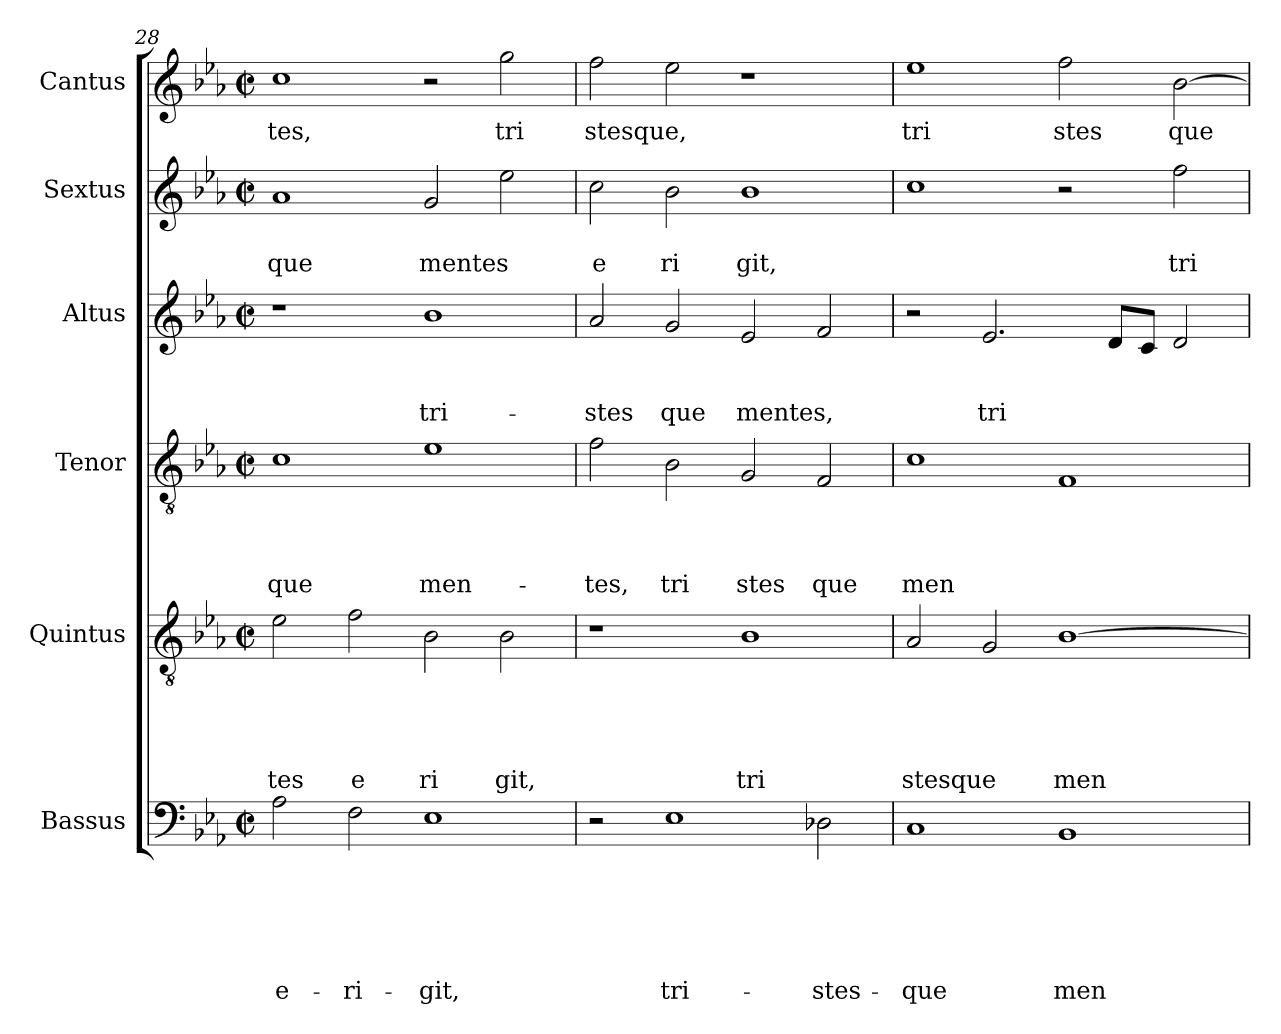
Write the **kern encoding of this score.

**kern	**text	**text	**text	**text	**text	**text	**kern	**text	**text	**text	**text	**text	**kern	**text	**text	**text	**text	**kern	**text	**text	**text	**kern	**text	**text	**kern	**text
*part6	*part6	*part6	*part6	*part6	*part6	*part6	*part5	*part5	*part5	*part5	*part5	*part5	*part4	*part4	*part4	*part4	*part4	*part3	*part3	*part3	*part3	*part2	*part2	*part2	*part1	*part1
*staff6	*staff6	*staff6	*staff6	*staff6	*staff6	*staff6	*staff5	*staff5	*staff5	*staff5	*staff5	*staff5	*staff4	*staff4	*staff4	*staff4	*staff4	*staff3	*staff3	*staff3	*staff3	*staff2	*staff2	*staff2	*staff1	*staff1
*I"Bassus	*	*	*	*	*	*	*I"Quintus	*	*	*	*	*	*I"Tenor	*	*	*	*	*I"Altus	*	*	*	*I"Sextus	*	*	*I"Cantus	*
*clefF4	*	*	*	*	*	*	*clefGv2	*	*	*	*	*	*clefGv2	*	*	*	*	*clefG2	*	*	*	*clefG2	*	*	*clefG2	*
*k[b-e-a-]	*	*	*	*	*	*	*k[b-e-a-]	*	*	*	*	*	*k[b-e-a-]	*	*	*	*	*k[b-e-a-]	*	*	*	*k[b-e-a-]	*	*	*k[b-e-a-]	*
*E-:	*	*	*	*	*	*	*E-:	*	*	*	*	*	*E-:	*	*	*	*	*E-:	*	*	*	*E-:	*	*	*E-:	*
*M2/2	*	*	*	*	*	*	*M2/2	*	*	*	*	*	*M2/2	*	*	*	*	*M2/2	*	*	*	*M2/2	*	*	*M2/2	*
*met(c|)	*	*	*	*	*	*	*met(c|)	*	*	*	*	*	*met(c|)	*	*	*	*	*met(c|)	*	*	*	*met(c|)	*	*	*met(c|)	*
=28	=28	=28	=28	=28	=28	=28	=28	=28	=28	=28	=28	=28	=28	=28	=28	=28	=28	=28	=28	=28	=28	=28	=28	=28	=28	=28
!	!	!	!	!	!	!LO:LY:b	!	!	!	!	!	!LO:LY:b	!	!	!	!	!LO:LY:b	!	!	!	!	!	!	!LO:LY:b	!	!LO:LY:b
2A-\	.	.	.	.	.	e-	2e-\	.	.	.	.	tes	1c	.	.	.	-que	1r	.	.	.	1a-	.	que	1cc	tes,
!	!	!	!	!	!	!LO:LY:b	!	!	!	!	!	!LO:LY:b	!	!	!	!	!	!	!	!	!	!	!	!	!	!
2F\	.	.	.	.	.	-ri-	2f\	.	.	.	.	e	.	.	.	.	.	.	.	.	.	.	.	.	.	.
!	!	!	!	!	!	!LO:LY:b	!	!	!	!	!	!LO:LY:b	!	!	!	!	!LO:LY:b	!	!	!	!LO:LY:b	!	!	!LO:LY:b	!	!
1E-	.	.	.	.	.	-git,	2B-\	.	.	.	.	ri	1e-	.	.	.	men-	1b-	.	.	tri-	2g/	.	mentes	2r	.
!	!	!	!	!	!	!	!	!	!	!	!	!LO:LY:b	!	!	!	!	!	!	!	!	!	!	!	!	!	!LO:LY:b
.	.	.	.	.	.	.	2B-\	.	.	.	.	git,	.	.	.	.	.	.	.	.	.	2ee-\	.	.	2gg\	tri
!!LO:PB:g=z
=29	=29	=29	=29	=29	=29	=29	=29	=29	=29	=29	=29	=29	=29	=29	=29	=29	=29	=29	=29	=29	=29	=29	=29	=29	=29	=29
!	!	!	!	!	!	!	!	!	!	!	!	!	!	!	!	!	!LO:LY:b	!	!	!	!LO:LY:b	!	!	!LO:LY:b	!	!LO:LY:b
2r	.	.	.	.	.	.	1r	.	.	.	.	.	2f\	.	.	.	-tes,	2a-/	.	.	-stes	2cc\	.	e	2ff\	stesque,
!	!	!	!	!	!	!LO:LY:b	!	!	!	!	!	!	!	!	!	!	!LO:LY:b	!	!	!	!LO:LY:b	!	!	!LO:LY:b	!	!
1E-	.	.	.	.	.	tri-	.	.	.	.	.	.	2B-\	.	.	.	tri	2g/	.	.	que	2b-\	.	ri	2ee-\	.
!	!	!	!	!	!	!	!	!	!	!	!	!LO:LY:b	!	!	!	!	!LO:LY:b	!	!	!	!LO:LY:b	!	!	!LO:LY:b	!	!
.	.	.	.	.	.	.	1B-	.	.	.	.	tri	2G/	.	.	.	stes	2e-/	.	.	mentes,	1b-	.	git,	1r	.
!	!	!	!	!	!	!LO:LY:b	!	!	!	!	!	!	!	!	!	!	!LO:LY:b	!	!	!	!	!	!	!	!	!
2D-X\	.	.	.	.	.	-stes-	.	.	.	.	.	.	2F/	.	.	.	que	2f/	.	.	.	.	.	.	.	.
=30	=30	=30	=30	=30	=30	=30	=30	=30	=30	=30	=30	=30	=30	=30	=30	=30	=30	=30	=30	=30	=30	=30	=30	=30	=30	=30
!	!	!	!	!	!	!LO:LY:b	!	!	!	!	!	!LO:LY:b	!	!	!	!	!LO:LY:b	!	!	!	!	!	!	!	!	!LO:LY:b
1C	.	.	.	.	.	-que	2A-/	.	.	.	.	stesque	1c	.	.	.	men	2r	.	.	.	1cc	.	.	1ee-	tri
!	!	!	!	!	!	!	!	!	!	!	!	!	!	!	!	!	!	!	!	!	!LO:LY:b	!	!	!	!	!
.	.	.	.	.	.	.	2G/	.	.	.	.	.	.	.	.	.	.	2.e-/	.	.	tri	.	.	.	.	.
!	!	!	!	!	!	!LO:LY:b	!	!	!	!	!	!LO:LY:b	!	!	!	!	!	!	!	!	!	!	!	!	!	!LO:LY:b
1BB-	.	.	.	.	.	men-	[>1B-	.	.	.	.	men	1F	.	.	.	.	.	.	.	.	2r	.	.	2ff\	stes
.	.	.	.	.	.	.	.	.	.	.	.	.	.	.	.	.	.	8d/L	.	.	.	.	.	.	.	.
.	.	.	.	.	.	.	.	.	.	.	.	.	.	.	.	.	.	8c/J	.	.	.	.	.	.	.	.
!	!	!	!	!	!	!	!	!	!	!	!	!	!	!	!	!	!	!	!	!	!	!	!	!LO:LY:b	!	!LO:LY:b
.	.	.	.	.	.	.	.	.	.	.	.	.	.	.	.	.	.	2d/	.	.	.	2ff\	.	tri	[>2b-\	que
=	=	=	=	=	=	=	=	=	=	=	=	=	=	=	=	=	=	=	=	=	=	=	=	=	=	=
*-	*-	*-	*-	*-	*-	*-	*-	*-	*-	*-	*-	*-	*-	*-	*-	*-	*-	*-	*-	*-	*-	*-	*-	*-	*-	*-
